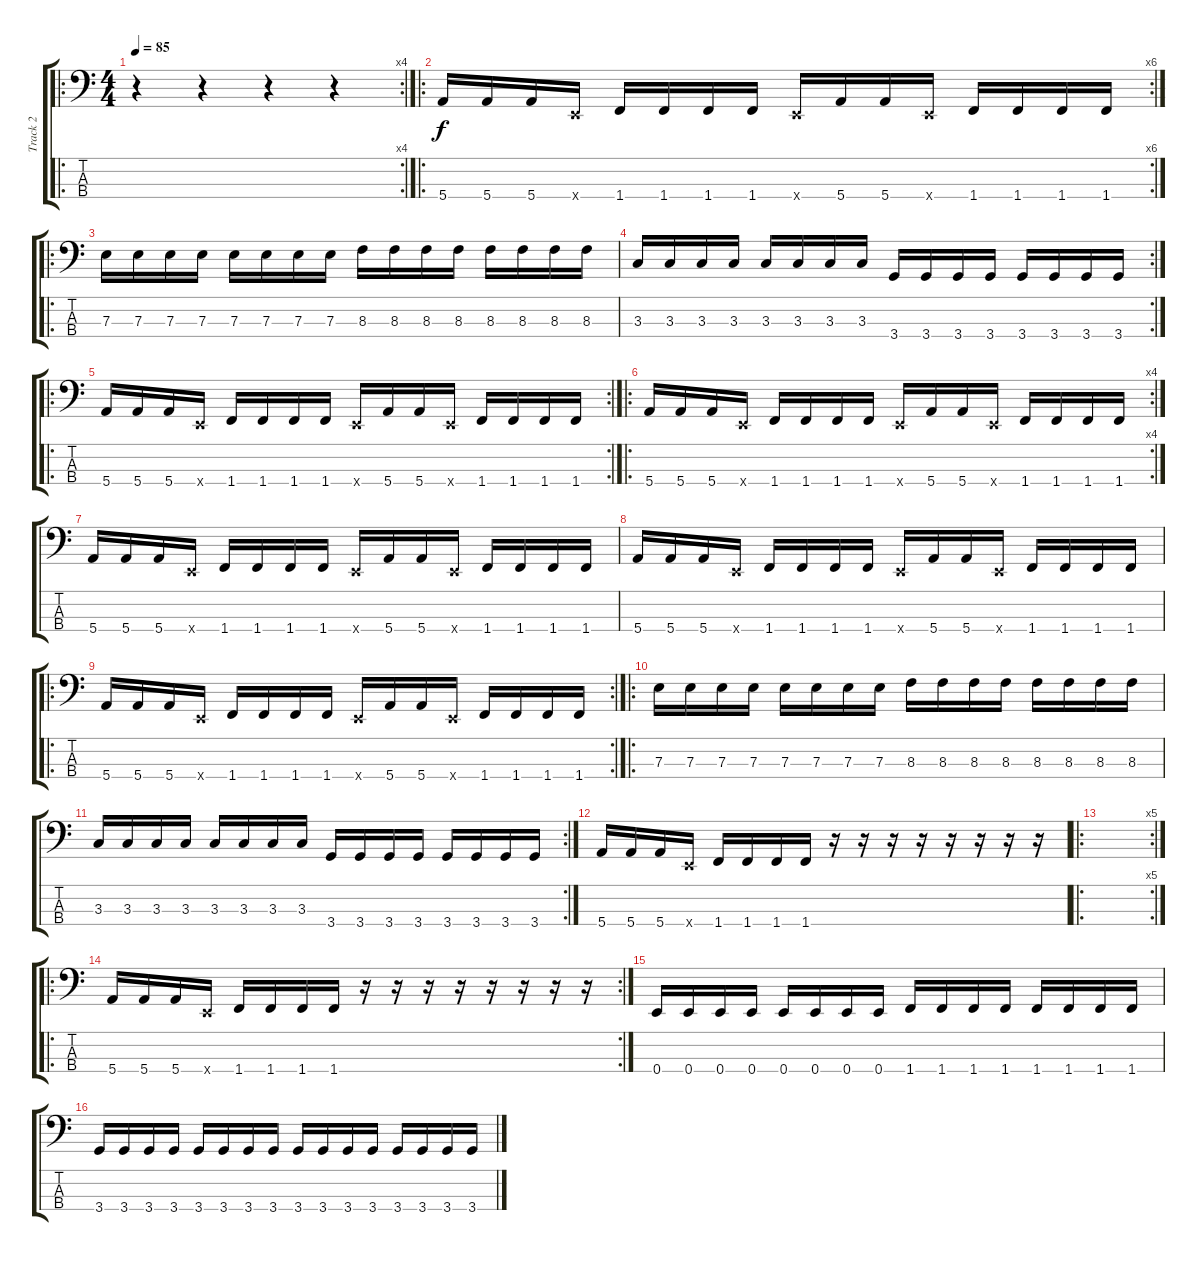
\track ("Track 2" "Track 2") {instrument electricbasspick}
\staff {score tabs}
\tuning (G2 D2 A1 E1) {hide}
\ro
\rc 4
\ts (4 4)
\tempo 85
\clef f4
\ks c
r.4{dy f instrument electricbasspick} r.4 r.4 r.4 |
\ro
\rc 6
5.4.16 5.4.16 5.4.16 0.4{x}.16 1.4.16 1.4.16 1.4.16 1.4.16 0.4{x}.16 5.4.16 5.4.16 0.4{x}.16 1.4.16 1.4.16 1.4.16 1.4.16 |
\ro
7.3.16 7.3.16 7.3.16 7.3.16 7.3.16 7.3.16 7.3.16 7.3.16 8.3.16 8.3.16 8.3.16 8.3.16 8.3.16 8.3.16 8.3.16 8.3.16 |
\rc 2
3.3.16 3.3.16 3.3.16 3.3.16 3.3.16 3.3.16 3.3.16 3.3.16 3.4.16 3.4.16 3.4.16 3.4.16 3.4.16 3.4.16 3.4.16 3.4.16 |
\ro
\rc 2
5.4.16 5.4.16 5.4.16 0.4{x}.16 1.4.16 1.4.16 1.4.16 1.4.16 0.4{x}.16 5.4.16 5.4.16 0.4{x}.16 1.4.16 1.4.16 1.4.16 1.4.16 |
\ro
\rc 4
5.4.16 5.4.16 5.4.16 0.4{x}.16 1.4.16 1.4.16 1.4.16 1.4.16 0.4{x}.16 5.4.16 5.4.16 0.4{x}.16 1.4.16 1.4.16 1.4.16 1.4.16 |
5.4.16 5.4.16 5.4.16 0.4{x}.16 1.4.16 1.4.16 1.4.16 1.4.16 0.4{x}.16 5.4.16 5.4.16 0.4{x}.16 1.4.16 1.4.16 1.4.16 1.4.16 |
5.4.16 5.4.16 5.4.16 0.4{x}.16 1.4.16 1.4.16 1.4.16 1.4.16 0.4{x}.16 5.4.16 5.4.16 0.4{x}.16 1.4.16 1.4.16 1.4.16 1.4.16 |
\ro
\rc 2
5.4.16 5.4.16 5.4.16 0.4{x}.16 1.4.16 1.4.16 1.4.16 1.4.16 0.4{x}.16 5.4.16 5.4.16 0.4{x}.16 1.4.16 1.4.16 1.4.16 1.4.16 |
\ro
7.3.16 7.3.16 7.3.16 7.3.16 7.3.16 7.3.16 7.3.16 7.3.16 8.3.16 8.3.16 8.3.16 8.3.16 8.3.16 8.3.16 8.3.16 8.3.16 |
\rc 2
3.3.16 3.3.16 3.3.16 3.3.16 3.3.16 3.3.16 3.3.16 3.3.16 3.4.16 3.4.16 3.4.16 3.4.16 3.4.16 3.4.16 3.4.16 3.4.16 |
5.4.16 5.4.16 5.4.16 0.4{x}.16 1.4.16 1.4.16 1.4.16 1.4.16 r.16 r.16 r.16 r.16 r.16 r.16 r.16 r.16 |
\ro
\rc 5
|
\ro
\rc 2
5.4.16 5.4.16 5.4.16 0.4{x}.16 1.4.16 1.4.16 1.4.16 1.4.16 r.16 r.16 r.16 r.16 r.16 r.16 r.16 r.16 |
0.4.16 0.4.16 0.4.16 0.4.16 0.4.16 0.4.16 0.4.16 0.4.16 1.4.16 1.4.16 1.4.16 1.4.16 1.4.16 1.4.16 1.4.16 1.4.16 |
3.4.16 3.4.16 3.4.16 3.4.16 3.4.16 3.4.16 3.4.16 3.4.16 3.4.16 3.4.16 3.4.16 3.4.16 3.4.16 3.4.16 3.4.16 3.4.16
